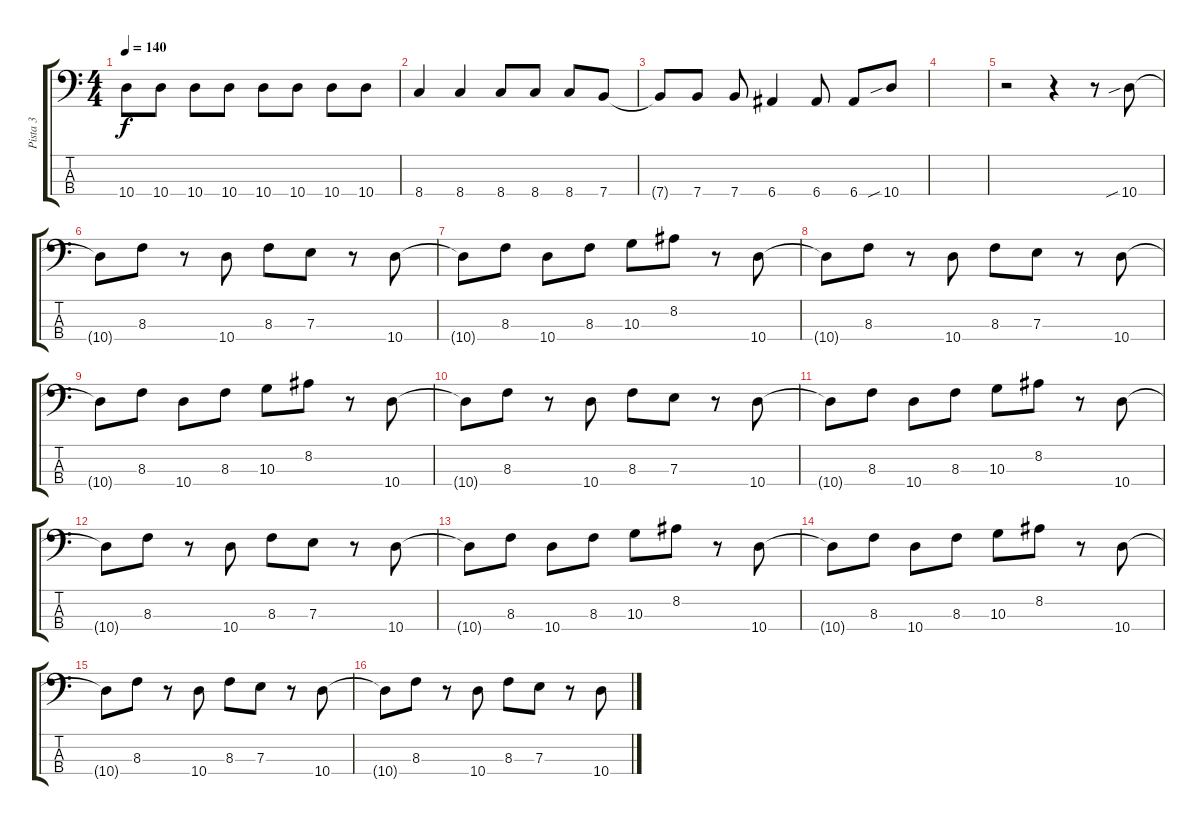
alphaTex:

\track ("Pista 3" "Pista 3") {instrument electricbassfinger}
\staff {score tabs}
\tuning (G2 D2 A1 E1) {hide}
\ts (4 4)
\tempo 140
\clef f4
\ks c
10.4.8{dy f} 10.4.8 10.4.8 10.4.8 10.4.8 10.4.8 10.4.8 10.4.8 |
8.4.4 8.4.4 8.4.8 8.4.8 8.4.8 7.4.8 |
7.4{t}.8 7.4.8 7.4.8 6.4.4 6.4.8 6.4.8 10.4{sib}.8 |
|
r.2 r.4 r.8 10.4{sib}.8 |
10.4{t}.8 8.3.8 r.8 10.4.8 8.3.8 7.3.8 r.8 10.4.8 |
10.4{t}.8 8.3.8 10.4.8 8.3.8 10.3.8 8.2.8 r.8 10.4.8 |
10.4{t}.8 8.3.8 r.8 10.4.8 8.3.8 7.3.8 r.8 10.4.8 |
10.4{t}.8 8.3.8 10.4.8 8.3.8 10.3.8 8.2.8 r.8 10.4.8 |
10.4{t}.8 8.3.8 r.8 10.4.8 8.3.8 7.3.8 r.8 10.4.8 |
10.4{t}.8 8.3.8 10.4.8 8.3.8 10.3.8 8.2.8 r.8 10.4.8 |
10.4{t}.8 8.3.8 r.8 10.4.8 8.3.8 7.3.8 r.8 10.4.8 |
10.4{t}.8 8.3.8 10.4.8 8.3.8 10.3.8 8.2.8 r.8 10.4.8 |
10.4{t}.8 8.3.8 10.4.8 8.3.8 10.3.8 8.2.8 r.8 10.4.8 |
10.4{t}.8 8.3.8 r.8 10.4.8 8.3.8 7.3.8 r.8 10.4.8 |
10.4{t}.8 8.3.8 r.8 10.4.8 8.3.8 7.3.8 r.8 10.4.8
